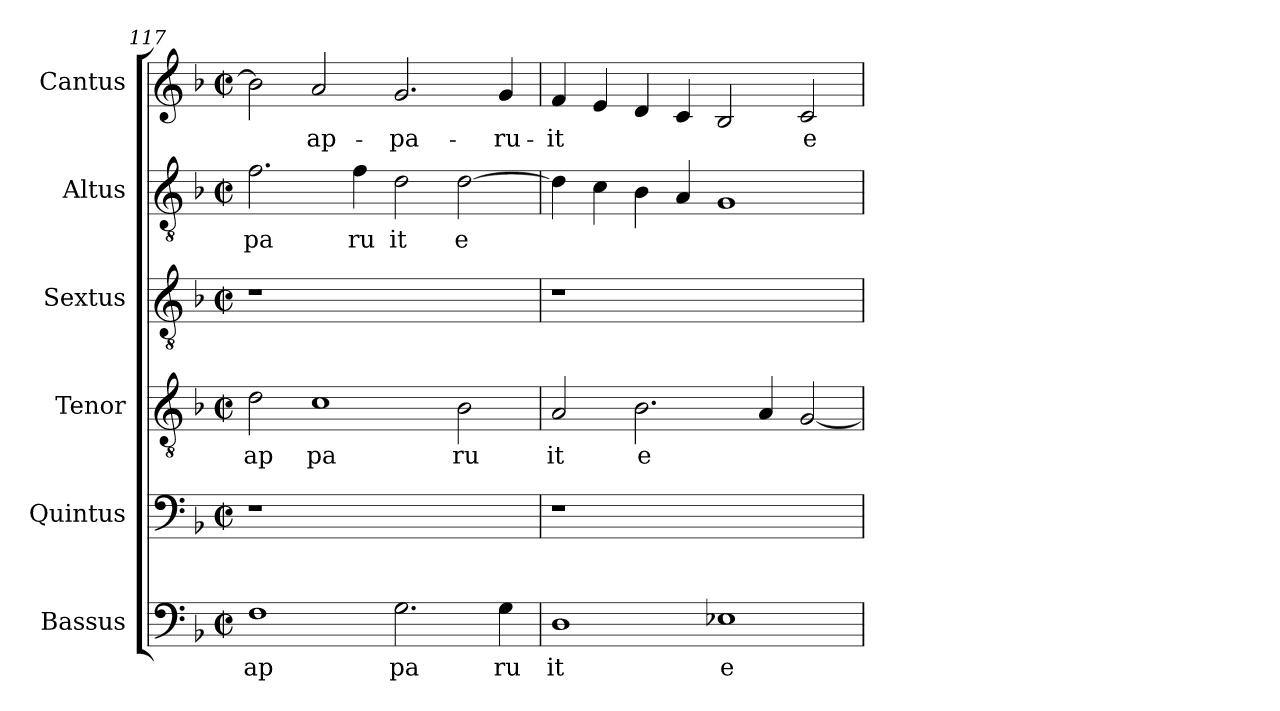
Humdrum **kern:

**kern	**text	**kern	**kern	**text	**kern	**kern	**text	**kern	**text
*part6	*part6	*part5	*part4	*part4	*part3	*part2	*part2	*part1	*part1
*staff6	*staff6	*staff5	*staff4	*staff4	*staff3	*staff2	*staff2	*staff1	*staff1
*I"Bassus	*	*I"Quintus	*I"Tenor	*	*I"Sextus	*I"Altus	*	*I"Cantus	*
*I'Bassus	*	*I'Quintus	*I'Tenor	*	*I'Sextus	*I'Altus	*	*I'Cantus	*
*clefF4	*	*clefF4	*clefGv2	*	*clefGv2	*clefGv2	*	*clefG2	*
*k[b-]	*	*k[b-]	*k[b-]	*	*k[b-]	*k[b-]	*	*k[b-]	*
*F:	*	*F:	*F:	*	*F:	*F:	*	*F:	*
*M2/2	*	*M2/2	*M2/2	*	*M2/2	*M2/2	*	*M2/2	*
*met(c|)	*	*met(c|)	*met(c|)	*	*met(c|)	*met(c|)	*	*met(c|)	*
=117	=117	=117	=117	=117	=117	=117	=117	=117	=117
!	!LO:LY:b:cj	!	!	!LO:LY:b:cj	!	!	!LO:LY:b:cj	!	!
1F	ap	1r	2d\	ap	1r	2.f\	pa	2b-\]	.
!	!	!	!	!LO:LY:b:cj	!	!	!	!	!LO:LY:b:cj
.	.	.	1c	pa	.	.	.	2a/	ap-
!	!	!	!	!	!	!	!LO:LY:b:cj	!	!
.	.	.	.	.	.	4f\	ru	.	.
!	!LO:LY:b:cj	!	!	!	!	!	!LO:LY:b:cj	!	!LO:LY:b:cj
2.G\	pa	1ryy	.	.	1ryy	2d\	it	2.g/	-pa-
!	!	!	!	!LO:LY:b:cj	!	!	!LO:LY:b:cj	!	!
.	.	.	2B-\	ru	.	[>2d\	e	.	.
!	!LO:LY:b:cj	!	!	!	!	!	!	!	!LO:LY:b:cj
4G\	ru	.	.	.	.	.	.	4g/	-ru-
=118	=118	=118	=118	=118	=118	=118	=118	=118	=118
!	!LO:LY:b:cj	!	!	!LO:LY:b:cj	!	!	!	!	!LO:LY:b:cj
1D	it	1r	2A/	it	1r	4d\]	.	4f/	-it
.	.	.	.	.	.	4c\	.	4e/	.
!	!	!	!	!LO:LY:b:cj	!	!	!	!	!
.	.	.	2.B-\	e	.	4B-\	.	4d/	.
.	.	.	.	.	.	4A/	.	4c/	.
!	!LO:LY:b:rj	!	!	!	!	!	!	!	!
1E-X	e	1ryy	.	.	1ryy	1G	.	2B-/	.
.	.	.	4A/	.	.	.	.	.	.
!	!	!	!	!	!	!	!	!	!LO:LY:b:cj
.	.	.	[<2G/	.	.	.	.	2c/	e-
=	=	=	=	=	=	=	=	=	=
*-	*-	*-	*-	*-	*-	*-	*-	*-	*-
